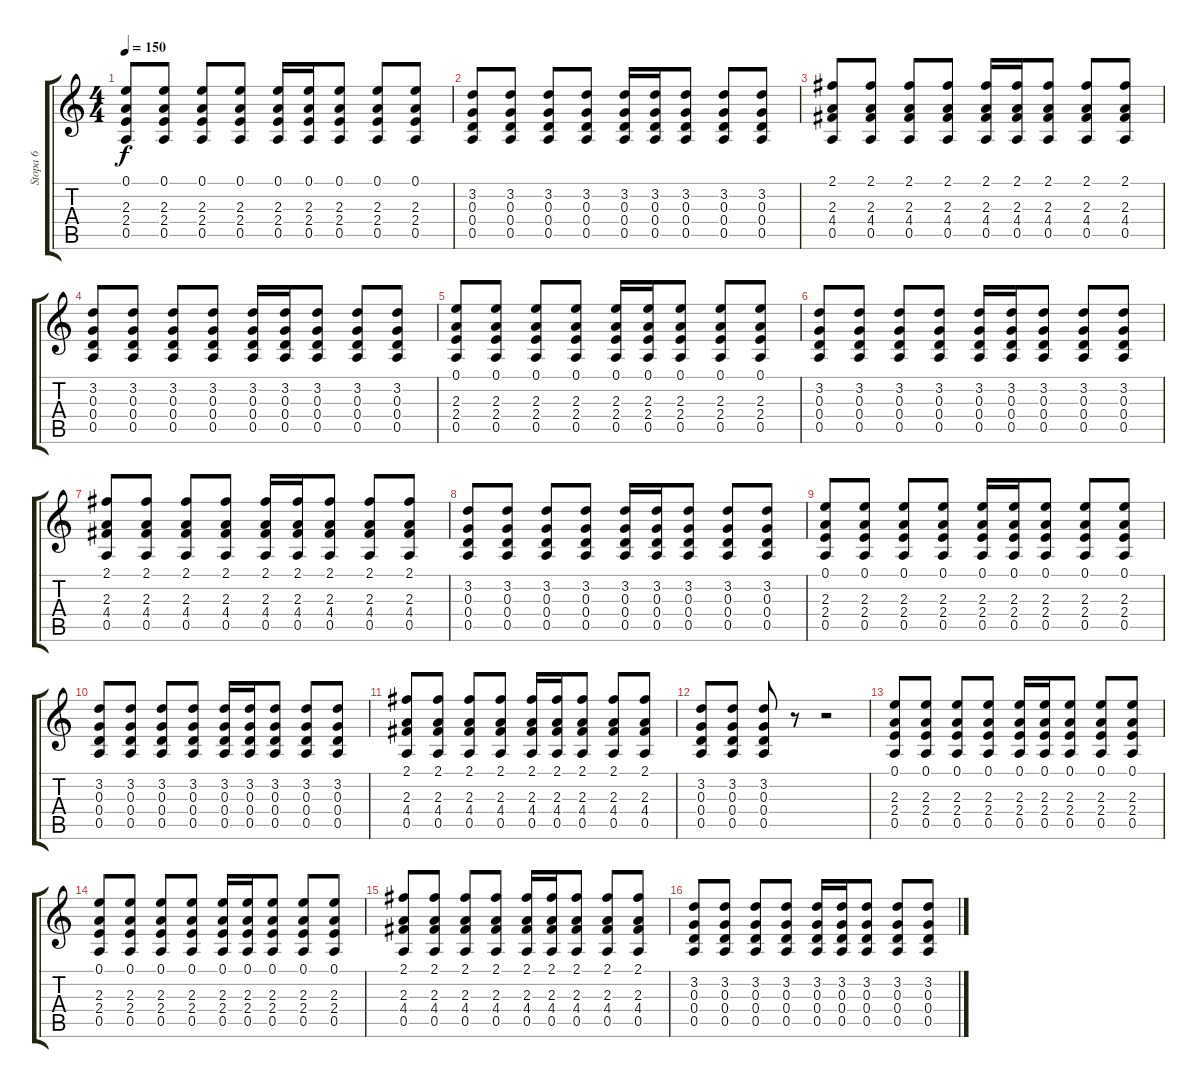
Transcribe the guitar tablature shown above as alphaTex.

\track ("Stopa 6" "Stopa 6") {instrument distortionguitar}
\staff {score tabs}
\tuning (E4 B3 G3 D3 A2 E2) {hide}
\ts (4 4)
\tempo 150
\clef g2
\ks c
(0.1 2.3 2.4 0.5).8{dy f} (0.1 2.3 2.4 0.5).8 (0.1 2.3 2.4 0.5).8 (0.1 2.3 2.4 0.5).8 (0.1 2.3 2.4 0.5).16 (0.1 2.3 2.4 0.5).16 (0.1 2.3 2.4 0.5).8 (0.1 2.3 2.4 0.5).8 (0.1 2.3 2.4 0.5).8 |
(3.2 0.3 0.4 0.5).8 (3.2 0.3 0.4 0.5).8 (3.2 0.3 0.4 0.5).8 (3.2 0.3 0.4 0.5).8 (3.2 0.3 0.4 0.5).16 (3.2 0.3 0.4 0.5).16 (3.2 0.3 0.4 0.5).8 (3.2 0.3 0.4 0.5).8 (3.2 0.3 0.4 0.5).8 |
(2.1 2.3 4.4 0.5).8 (2.1 2.3 4.4 0.5).8 (2.1 2.3 4.4 0.5).8 (2.1 2.3 4.4 0.5).8 (2.1 2.3 4.4 0.5).16 (2.1 2.3 4.4 0.5).16 (2.1 2.3 4.4 0.5).8 (2.1 2.3 4.4 0.5).8 (2.1 2.3 4.4 0.5).8 |
(3.2 0.3 0.4 0.5).8 (3.2 0.3 0.4 0.5).8 (3.2 0.3 0.4 0.5).8 (3.2 0.3 0.4 0.5).8 (3.2 0.3 0.4 0.5).16 (3.2 0.3 0.4 0.5).16 (3.2 0.3 0.4 0.5).8 (3.2 0.3 0.4 0.5).8 (3.2 0.3 0.4 0.5).8 |
(0.1 2.3 2.4 0.5).8 (0.1 2.3 2.4 0.5).8 (0.1 2.3 2.4 0.5).8 (0.1 2.3 2.4 0.5).8 (0.1 2.3 2.4 0.5).16 (0.1 2.3 2.4 0.5).16 (0.1 2.3 2.4 0.5).8 (0.1 2.3 2.4 0.5).8 (0.1 2.3 2.4 0.5).8 |
(3.2 0.3 0.4 0.5).8 (3.2 0.3 0.4 0.5).8 (3.2 0.3 0.4 0.5).8 (3.2 0.3 0.4 0.5).8 (3.2 0.3 0.4 0.5).16 (3.2 0.3 0.4 0.5).16 (3.2 0.3 0.4 0.5).8 (3.2 0.3 0.4 0.5).8 (3.2 0.3 0.4 0.5).8 |
(2.1 2.3 4.4 0.5).8 (2.1 2.3 4.4 0.5).8 (2.1 2.3 4.4 0.5).8 (2.1 2.3 4.4 0.5).8 (2.1 2.3 4.4 0.5).16 (2.1 2.3 4.4 0.5).16 (2.1 2.3 4.4 0.5).8 (2.1 2.3 4.4 0.5).8 (2.1 2.3 4.4 0.5).8 |
(3.2 0.3 0.4 0.5).8 (3.2 0.3 0.4 0.5).8 (3.2 0.3 0.4 0.5).8 (3.2 0.3 0.4 0.5).8 (3.2 0.3 0.4 0.5).16 (3.2 0.3 0.4 0.5).16 (3.2 0.3 0.4 0.5).8 (3.2 0.3 0.4 0.5).8 (3.2 0.3 0.4 0.5).8 |
(0.1 2.3 2.4 0.5).8 (0.1 2.3 2.4 0.5).8 (0.1 2.3 2.4 0.5).8 (0.1 2.3 2.4 0.5).8 (0.1 2.3 2.4 0.5).16 (0.1 2.3 2.4 0.5).16 (0.1 2.3 2.4 0.5).8 (0.1 2.3 2.4 0.5).8 (0.1 2.3 2.4 0.5).8 |
(3.2 0.3 0.4 0.5).8 (3.2 0.3 0.4 0.5).8 (3.2 0.3 0.4 0.5).8 (3.2 0.3 0.4 0.5).8 (3.2 0.3 0.4 0.5).16 (3.2 0.3 0.4 0.5).16 (3.2 0.3 0.4 0.5).8 (3.2 0.3 0.4 0.5).8 (3.2 0.3 0.4 0.5).8 |
(2.1 2.3 4.4 0.5).8 (2.1 2.3 4.4 0.5).8 (2.1 2.3 4.4 0.5).8 (2.1 2.3 4.4 0.5).8 (2.1 2.3 4.4 0.5).16 (2.1 2.3 4.4 0.5).16 (2.1 2.3 4.4 0.5).8 (2.1 2.3 4.4 0.5).8 (2.1 2.3 4.4 0.5).8 |
(3.2 0.3 0.4 0.5).8 (3.2 0.3 0.4 0.5).8 (3.2 0.3 0.4 0.5).8 r.8 r.2 |
(0.1 2.3 2.4 0.5).8 (0.1 2.3 2.4 0.5).8 (0.1 2.3 2.4 0.5).8 (0.1 2.3 2.4 0.5).8 (0.1 2.3 2.4 0.5).16 (0.1 2.3 2.4 0.5).16 (0.1 2.3 2.4 0.5).8 (0.1 2.3 2.4 0.5).8 (0.1 2.3 2.4 0.5).8 |
(0.1 2.3 2.4 0.5).8 (0.1 2.3 2.4 0.5).8 (0.1 2.3 2.4 0.5).8 (0.1 2.3 2.4 0.5).8 (0.1 2.3 2.4 0.5).16 (0.1 2.3 2.4 0.5).16 (0.1 2.3 2.4 0.5).8 (0.1 2.3 2.4 0.5).8 (0.1 2.3 2.4 0.5).8 |
(2.1 2.3 4.4 0.5).8 (2.1 2.3 4.4 0.5).8 (2.1 2.3 4.4 0.5).8 (2.1 2.3 4.4 0.5).8 (2.1 2.3 4.4 0.5).16 (2.1 2.3 4.4 0.5).16 (2.1 2.3 4.4 0.5).8 (2.1 2.3 4.4 0.5).8 (2.1 2.3 4.4 0.5).8 |
(3.2 0.3 0.4 0.5).8 (3.2 0.3 0.4 0.5).8 (3.2 0.3 0.4 0.5).8 (3.2 0.3 0.4 0.5).8 (3.2 0.3 0.4 0.5).16 (3.2 0.3 0.4 0.5).16 (3.2 0.3 0.4 0.5).8 (3.2 0.3 0.4 0.5).8 (3.2 0.3 0.4 0.5).8
